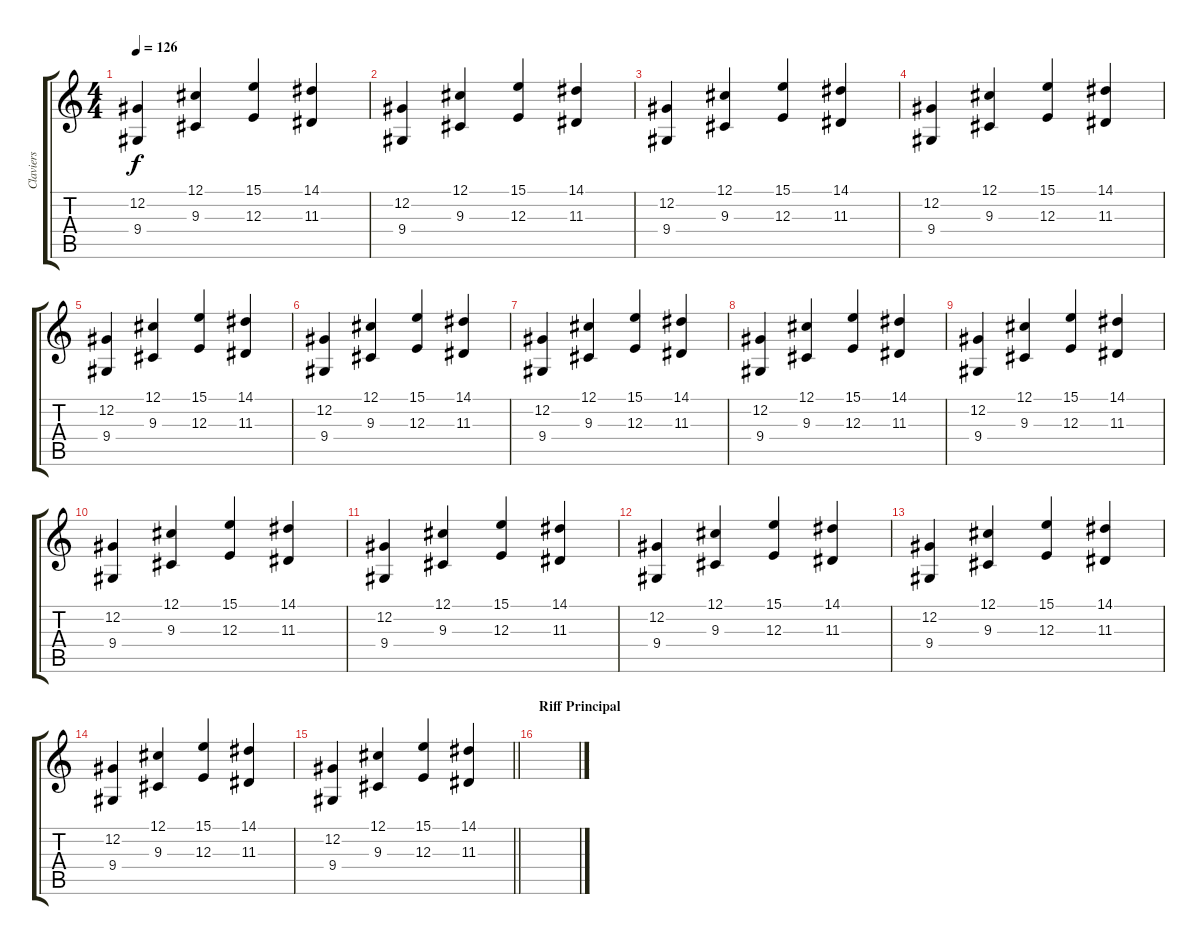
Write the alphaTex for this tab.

\track ("Claviers" "Claviers") {instrument stringensemble1}
\staff {score tabs}
\tuning (Db4 Ab3 E3 B2 Gb2 Db2) {hide}
\ts (4 4)
\tempo 126
\clef g2
\ks c
(12.2 9.4).4{dy f} (12.1 9.3).4 (15.1 12.3).4 (14.1 11.3).4 |
(12.2 9.4).4 (12.1 9.3).4 (15.1 12.3).4 (14.1 11.3).4 |
(12.2 9.4).4 (12.1 9.3).4 (15.1 12.3).4 (14.1 11.3).4 |
(12.2 9.4).4 (12.1 9.3).4 (15.1 12.3).4 (14.1 11.3).4 |
(12.2 9.4).4 (12.1 9.3).4 (15.1 12.3).4 (14.1 11.3).4 |
(12.2 9.4).4 (12.1 9.3).4 (15.1 12.3).4 (14.1 11.3).4 |
(12.2 9.4).4 (12.1 9.3).4 (15.1 12.3).4 (14.1 11.3).4 |
(12.2 9.4).4 (12.1 9.3).4 (15.1 12.3).4 (14.1 11.3).4 |
(12.2 9.4).4 (12.1 9.3).4 (15.1 12.3).4 (14.1 11.3).4 |
(12.2 9.4).4 (12.1 9.3).4 (15.1 12.3).4 (14.1 11.3).4 |
(12.2 9.4).4 (12.1 9.3).4 (15.1 12.3).4 (14.1 11.3).4 |
(12.2 9.4).4 (12.1 9.3).4 (15.1 12.3).4 (14.1 11.3).4 |
(12.2 9.4).4 (12.1 9.3).4 (15.1 12.3).4 (14.1 11.3).4 |
(12.2 9.4).4 (12.1 9.3).4 (15.1 12.3).4 (14.1 11.3).4 |
\barLineRight lightlight
(12.2 9.4).4 (12.1 9.3).4 (15.1 12.3).4 (14.1 11.3).4 |
\section ("" "Riff Principal")
